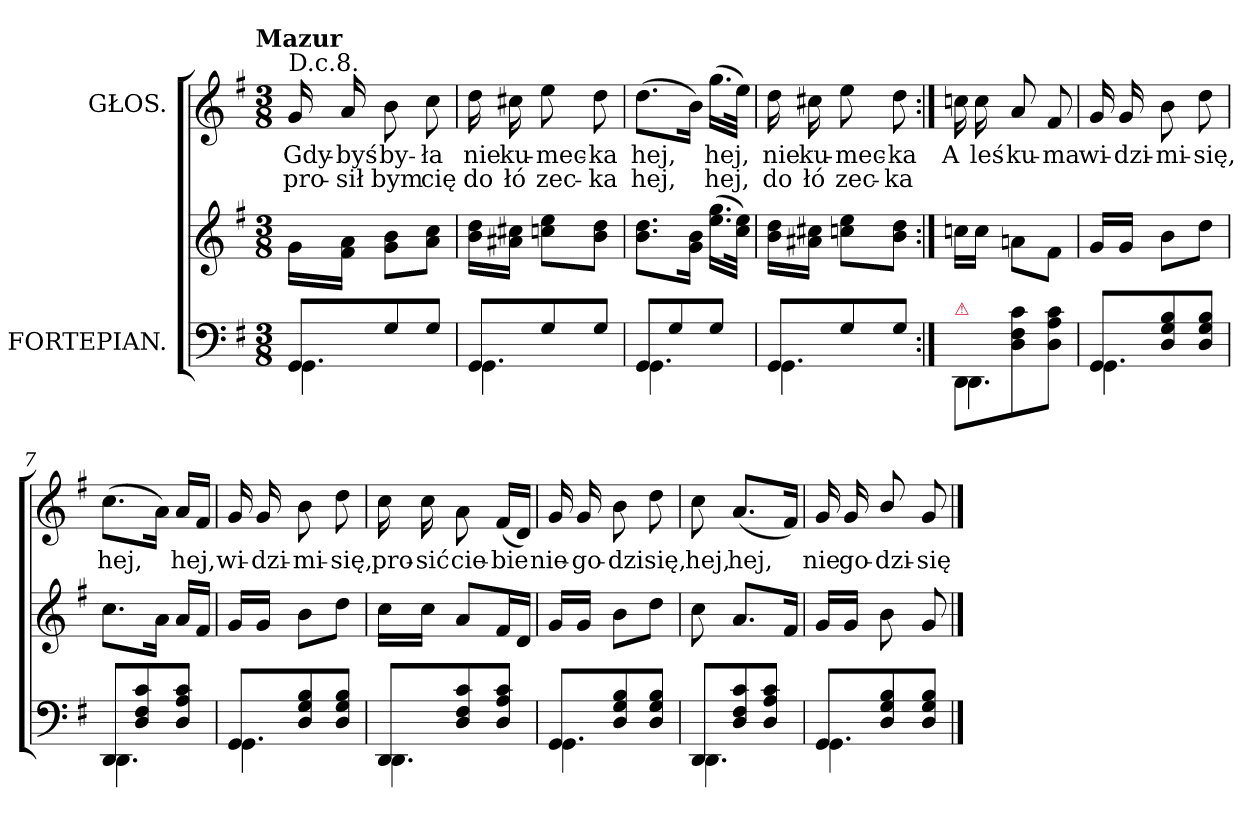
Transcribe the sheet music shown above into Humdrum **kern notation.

**kern	**kern	**kern	**text	**text
*part2	*part2	*part1	*part1	*part1
*staff3	*staff2	*staff1	*staff1	*staff1
*I"FORTEPIAN.	*	*I"GŁOS.	*	*
*clefF4	*clefG2	*clefG2	*	*
*k[f#]	*k[f#]	*k[f#]	*	*
*G:	*G:	*G:	*	*
!!LO:TX:omd:t=Mazur
*M3/8	*M3/8	*M3/8	*	*
=1	=1	=1	=1	=1
*^	*	*	*	*
!	!	!	!LO:TX:a:t=D.c.8.	!	!
8GG/L	4.GG\	16g\LL	16g/	Gdy-	pro-
.	.	16f#\ 16a\JJ	16a/	-byś	-sił
8G/	.	8g\ 8b\L	8b\	by-	bym
8G/J	.	8a\ 8cc\J	8cc\	-ła	cię
=2	=2	=2	=2	=2	=2
8GG/L	4.GG\	16b\ 16dd\LL	16dd\	nie	do
.	.	16a#X\ 16cc#X\JJ	16cc#X\	ku-	łó
8G/	.	8ccn\ 8ee\L	8ee\	-mec-	zec-
8G/J	.	8b\ 8dd\J	8dd\	-ka	-ka
=3	=3	=3	=3	=3	=3
8GG/L	4.GG\	8.b\ 8.dd\L	(8.dd\L	hej,	hej,
8G/	.	.	.	.	.
.	.	16g\ 16b\Jk	16b\Jk)	.	.
8G/J	.	(16.ee\ 16.gg\LL	(16.gg\LL	hej,	hej,
.	.	32cc\ 32ee\JJk)	32ee\JJk)	.	.
=4	=4	=4	=4	=4	=4
8GG/L	4.GG\	16b\ 16dd\LL	16dd\	nie	do
.	.	16a#X\ 16cc#X\JJ	16cc#X\	ku-	łó
8G/	.	8ccn\ 8ee\L	8ee\	-mec-	zec-
8G/J	.	8b\ 8dd\J	8dd\	-ka	-ka
=5:|!	=5:|!	=5:|!	=5:|!	=5:|!	=5:|!
!LO:TX:a:color=crimson:t=⚠	!	!	!	!	!
8DD/L	4.DD\	16ccn\LL	16ccn\	A	.
.	.	16cc\JJ	16cc\	leś	.
8D\ 8F#\ 8c\	.	8an\L	8a/	ku-	.
8D\ 8A\ 8c\J	.	8f#\J	8f#/	-ma	.
=6	=6	=6	=6	=6	=6
8GG/L	4.GG\	16g/LL	16g/	wi-	.
.	.	16g/JJ	16g/	-dzi-	.
8D/ 8G/ 8B/	.	8b\L	8b\	-mi-	.
8D/ 8G/ 8B/J	.	8dd\J	8dd\	-się,	.
=7	=7	=7	=7	=7	=7
8DD/L	4.DD\	8.cc\L	(8.cc\L	hej,	.
8D/ 8F#/ 8c/	.	.	.	.	.
.	.	16a\Jk	16a\Jk)	.	.
8D/ 8A/ 8c/J	.	16a/LL	16a/LL	hej,	.
.	.	16f#/JJ	16f#/JJ	.	.
=8	=8	=8	=8	=8	=8
8GG/L	4.GG\	16g/LL	16g/	wi-	.
.	.	16g/JJ	16g/	-dzi-	.
8D/ 8G/ 8B/	.	8b\L	8b\	-mi-	.
8D/ 8G/ 8B/J	.	8dd\J	8dd\	-się,	.
=9	=9	=9	=9	=9	=9
8DD/L	4.DD\	16cc\LL	16cc\	pro-	.
.	.	16cc\JJ	16cc\	-sić	.
8D/ 8F#/ 8c/	.	8a/L	8a\	cie-	.
8D/ 8A/ 8c/J	.	16f#/L	(16f#/LL	-bie	.
.	.	16d/JJ	16d/JJ)	.	.
=10	=10	=10	=10	=10	=10
8GG/L	4.GG\	16g/LL	16g/	nie-	.
.	.	16g/JJ	16g/	-go-	.
8D/ 8G/ 8B/	.	8b\L	8b\	-dzi	.
8D/ 8G/ 8B/J	.	8dd\J	8dd\	się,	.
=11	=11	=11	=11	=11	=11
8DD/L	4.DD\	8cc\	8cc\	hej,	.
8D/ 8F#/ 8c/	.	8.a/L	(8.a/L	hej,	.
8D/ 8A/ 8c/J	.	.	.	.	.
.	.	16f#/Jk	16f#/Jk)	.	.
=12	=12	=12	=12	=12	=12
8GG/L	4.GG\	16g/LL	16g/	nie	.
.	.	16g/JJ	16g/	go-	.
8D/ 8G/ 8B/	.	8b\	8b/	-dzi-	.
8D/ 8G/ 8B/J	.	8g/	8g/	-się	.
*v	*v	*	*	*	*
==	==	==	==	==
*-	*-	*-	*-	*-
